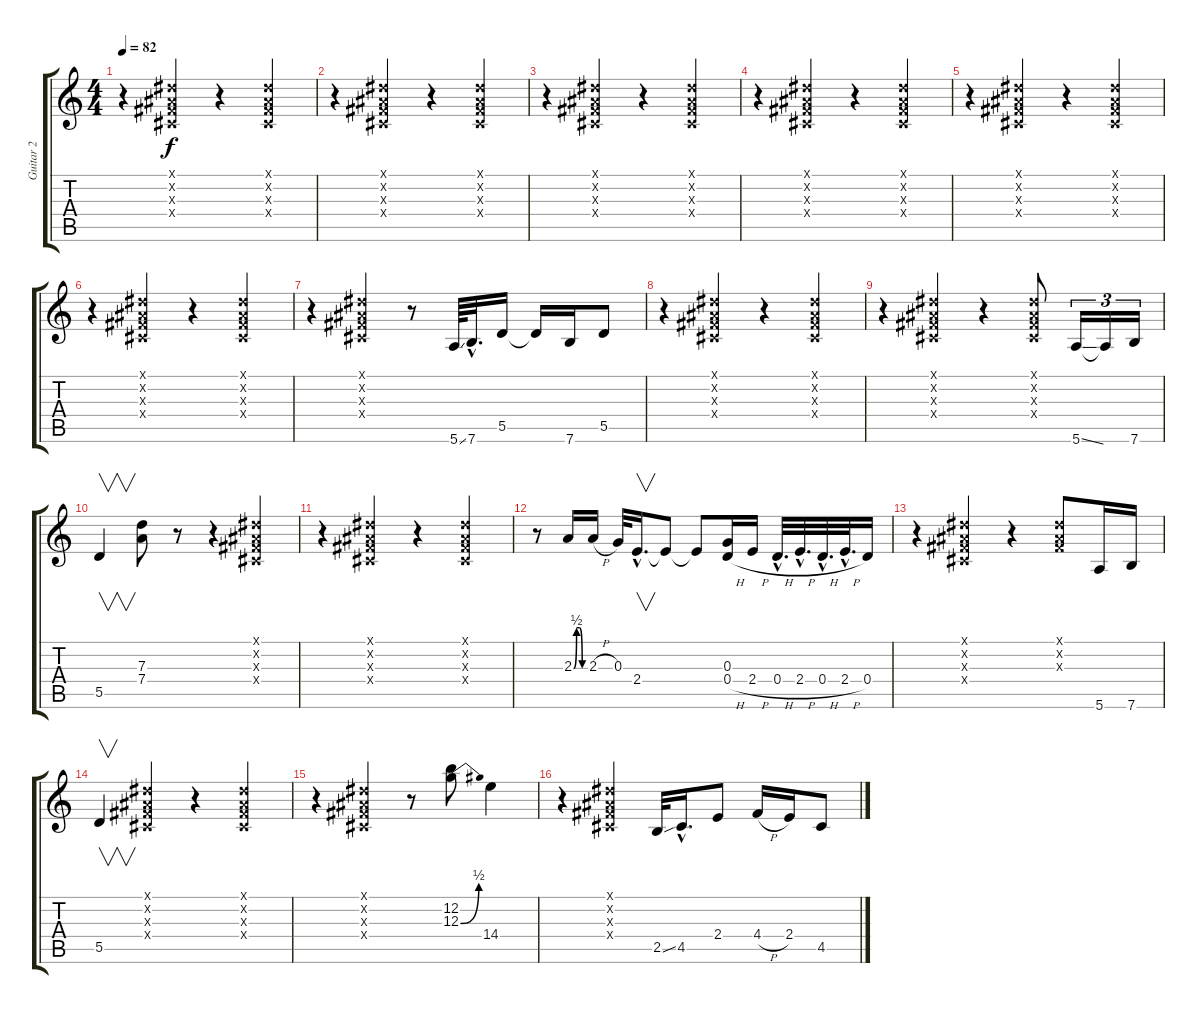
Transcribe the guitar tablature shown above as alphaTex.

\track ("Guitar 2" "Guitar 2") {instrument electricguitarclean}
\staff {score tabs}
\tuning (E4 B3 G3 D3 A2 E2) {hide}
\ts (4 4)
\tempo 82
\clef g2
\ks c
r.4{dy f} (-1.1{x} -1.2{x} -1.3{x} -1.4{x}).4 r.4 (-1.1{x} -1.2{x} -1.3{x} -1.4{x}).4 |
r.4 (-1.1{x} -1.2{x} -1.3{x} -1.4{x}).4 r.4 (-1.1{x} -1.2{x} -1.3{x} -1.4{x}).4 |
r.4 (-1.1{x} -1.2{x} -1.3{x} -1.4{x}).4 r.4 (-1.1{x} -1.2{x} -1.3{x} -1.4{x}).4 |
r.4 (-1.1{x} -1.2{x} -1.3{x} -1.4{x}).4 r.4 (-1.1{x} -1.2{x} -1.3{x} -1.4{x}).4 |
r.4 (-1.1{x} -1.2{x} -1.3{x} -1.4{x}).4 r.4 (-1.1{x} -1.2{x} -1.3{x} -1.4{x}).4 |
r.4 (-1.1{x} -1.2{x} -1.3{x} -1.4{x}).4 r.4 (-1.1{x} -1.2{x} -1.3{x} -1.4{x}).4 |
r.4 (-1.1{x} -1.2{x} -1.3{x} -1.4{x}).4 r.8 5.6{ss}.64 7.6{hac}.32{d} 5.5.16 5.5{t}.16 7.6.16 5.5.8 |
r.4 (-1.1{x} -1.2{x} -1.3{x} -1.4{x}).4 r.4 (-1.1{x} -1.2{x} -1.3{x} -1.4{x}).4 |
r.4 (-1.1{x} -1.2{x} -1.3{x} -1.4{x}).4 r.4 (-1.1{x} -1.2{x} -1.3{x} -1.4{x}).8 5.6{ss}.16{tu (3 2)} 5.6{t}.16{tu (3 2)} 7.6.16{tu (3 2)} |
5.5.4{v} (7.3 7.4).8 r.8 r.4 (-1.1{x} -1.2{x} -1.3{x} -1.4{x}).4 |
r.4 (-1.1{x} -1.2{x} -1.3{x} -1.4{x}).4 r.4 (-1.1{x} -1.2{x} -1.3{x} -1.4{x}).4 |
r.8 2.3{be (custom 0 0 15 2 30 2 45 0 60 0)}.16 2.3{h}.16 0.3.32 2.4{hac}.16{v d} 2.4{t}.8 2.4{t}.8 (0.3 0.4{h}).16 2.4{h}.16 0.4{h hac}.32{d} 2.4{h hac}.32{d} 0.4{h hac}.32{d} 2.4{h hac}.32{d} 0.4.16 |
r.4 (-1.1{x} -1.2{x} -1.3{x} -1.4{x}).4 r.4 (-1.1{x} -1.2{x} -1.3{x}).8 5.6.16 7.6.16 |
5.5.4{v} (-1.1{x} -1.2{x} -1.3{x} -1.4{x}).4 r.4 (-1.1{x} -1.2{x} -1.3{x} -1.4{x}).4 |
r.4 (-1.1{x} -1.2{x} -1.3{x} -1.4{x}).4 r.8 (12.2 12.3{be (bend 0 0 60 2)}).8 14.4.4 |
r.4 (-1.1{x} -1.2{x} -1.3{x} -1.4{x}).4 2.5{ss}.32 4.5{hac}.16{d} 2.4.8 4.4{h}.16 2.4.16 4.5.8
